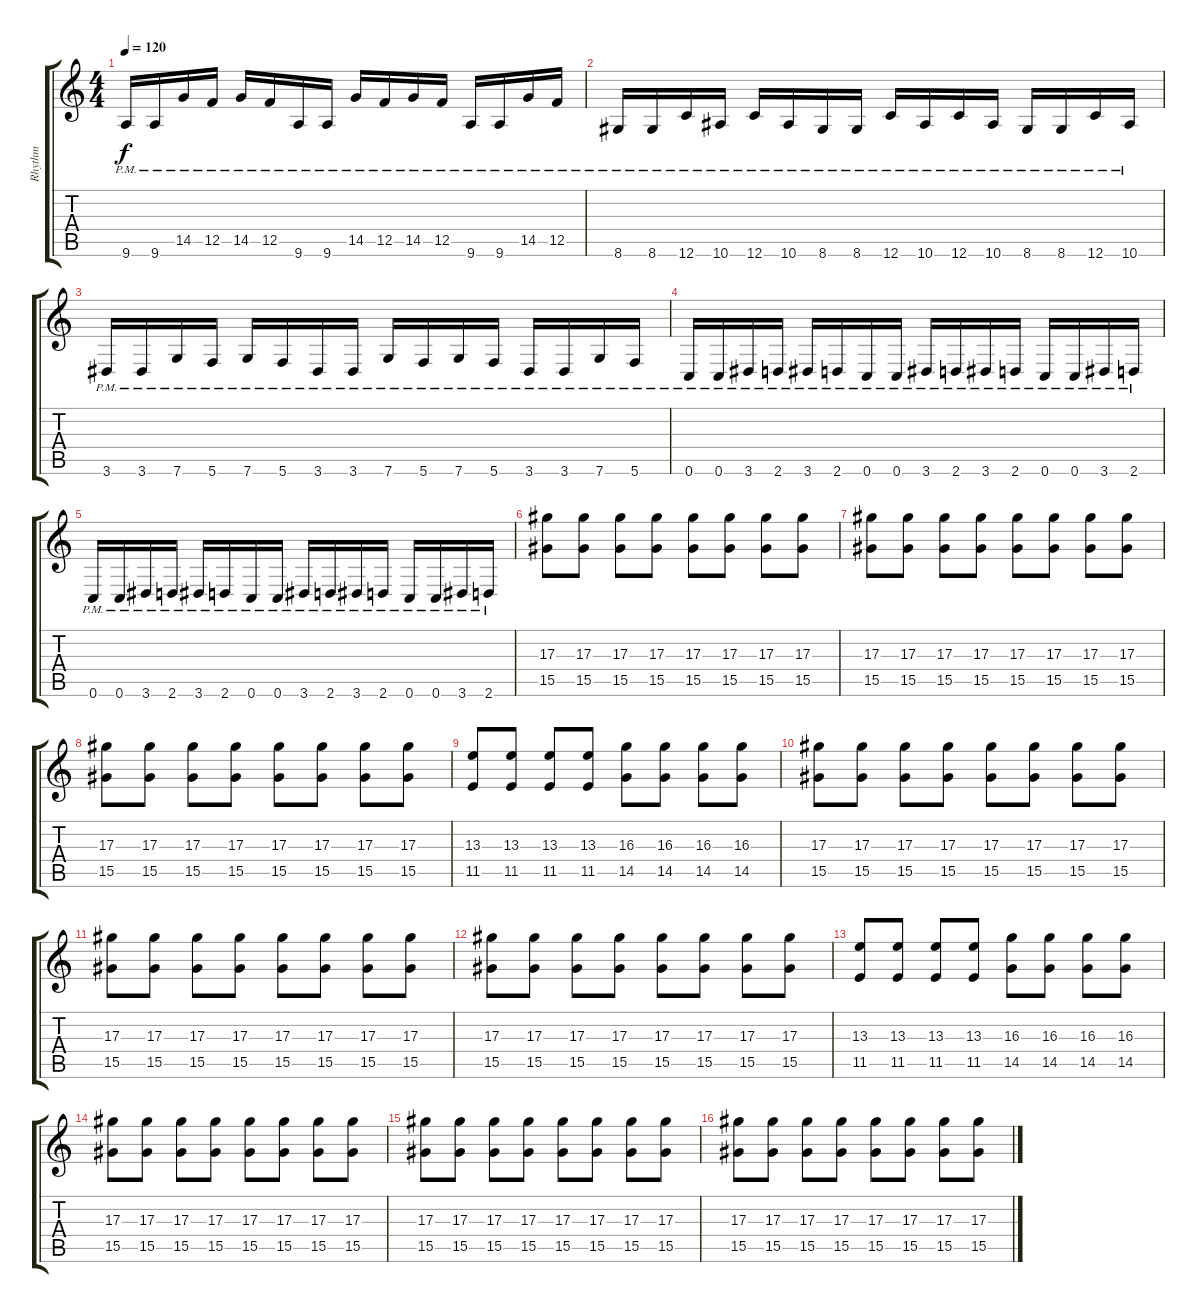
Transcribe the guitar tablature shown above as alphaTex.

\track ("Rhythm" "Rhythm") {instrument distortionguitar}
\staff {score tabs}
\tuning (C4 G3 Eb3 Bb2 F2 C2) {hide}
\ts (4 4)
\tempo 120
\clef g2
\ks c
9.6{pm}.16{dy f} 9.6{pm}.16 14.5{pm}.16 12.5{pm}.16 14.5{pm}.16 12.5{pm}.16 9.6{pm}.16 9.6{pm}.16 14.5{pm}.16 12.5{pm}.16 14.5{pm}.16 12.5{pm}.16 9.6{pm}.16 9.6{pm}.16 14.5{pm}.16 12.5{pm}.16 |
8.6{pm}.16 8.6{pm}.16 12.6{pm}.16 10.6{pm}.16 12.6{pm}.16 10.6{pm}.16 8.6{pm}.16 8.6{pm}.16 12.6{pm}.16 10.6{pm}.16 12.6{pm}.16 10.6{pm}.16 8.6{pm}.16 8.6{pm}.16 12.6{pm}.16 10.6{pm}.16 |
3.6{pm}.16 3.6{pm}.16 7.6{pm}.16 5.6{pm}.16 7.6{pm}.16 5.6{pm}.16 3.6{pm}.16 3.6{pm}.16 7.6{pm}.16 5.6{pm}.16 7.6{pm}.16 5.6{pm}.16 3.6{pm}.16 3.6{pm}.16 7.6{pm}.16 5.6{pm}.16 |
0.6{pm}.16 0.6{pm}.16 3.6{pm}.16 2.6{pm}.16 3.6{pm}.16 2.6{pm}.16 0.6{pm}.16 0.6{pm}.16 3.6{pm}.16 2.6{pm}.16 3.6{pm}.16 2.6{pm}.16 0.6{pm}.16 0.6{pm}.16 3.6{pm}.16 2.6{pm}.16 |
0.6{pm}.16 0.6{pm}.16 3.6{pm}.16 2.6{pm}.16 3.6{pm}.16 2.6{pm}.16 0.6{pm}.16 0.6{pm}.16 3.6{pm}.16 2.6{pm}.16 3.6{pm}.16 2.6{pm}.16 0.6{pm}.16 0.6{pm}.16 3.6{pm}.16 2.6{pm}.16 |
(17.3 15.5).8 (17.3 15.5).8 (17.3 15.5).8 (17.3 15.5).8 (17.3 15.5).8 (17.3 15.5).8 (17.3 15.5).8 (17.3 15.5).8 |
(17.3 15.5).8 (17.3 15.5).8 (17.3 15.5).8 (17.3 15.5).8 (17.3 15.5).8 (17.3 15.5).8 (17.3 15.5).8 (17.3 15.5).8 |
(17.3 15.5).8 (17.3 15.5).8 (17.3 15.5).8 (17.3 15.5).8 (17.3 15.5).8 (17.3 15.5).8 (17.3 15.5).8 (17.3 15.5).8 |
(13.3 11.5).8 (13.3 11.5).8 (13.3 11.5).8 (13.3 11.5).8 (16.3 14.5).8 (16.3 14.5).8 (16.3 14.5).8 (16.3 14.5).8 |
(17.3 15.5).8 (17.3 15.5).8 (17.3 15.5).8 (17.3 15.5).8 (17.3 15.5).8 (17.3 15.5).8 (17.3 15.5).8 (17.3 15.5).8 |
(17.3 15.5).8 (17.3 15.5).8 (17.3 15.5).8 (17.3 15.5).8 (17.3 15.5).8 (17.3 15.5).8 (17.3 15.5).8 (17.3 15.5).8 |
(17.3 15.5).8 (17.3 15.5).8 (17.3 15.5).8 (17.3 15.5).8 (17.3 15.5).8 (17.3 15.5).8 (17.3 15.5).8 (17.3 15.5).8 |
(13.3 11.5).8 (13.3 11.5).8 (13.3 11.5).8 (13.3 11.5).8 (16.3 14.5).8 (16.3 14.5).8 (16.3 14.5).8 (16.3 14.5).8 |
(17.3 15.5).8 (17.3 15.5).8 (17.3 15.5).8 (17.3 15.5).8 (17.3 15.5).8 (17.3 15.5).8 (17.3 15.5).8 (17.3 15.5).8 |
(17.3 15.5).8 (17.3 15.5).8 (17.3 15.5).8 (17.3 15.5).8 (17.3 15.5).8 (17.3 15.5).8 (17.3 15.5).8 (17.3 15.5).8 |
(17.3 15.5).8 (17.3 15.5).8 (17.3 15.5).8 (17.3 15.5).8 (17.3 15.5).8 (17.3 15.5).8 (17.3 15.5).8 (17.3 15.5).8
